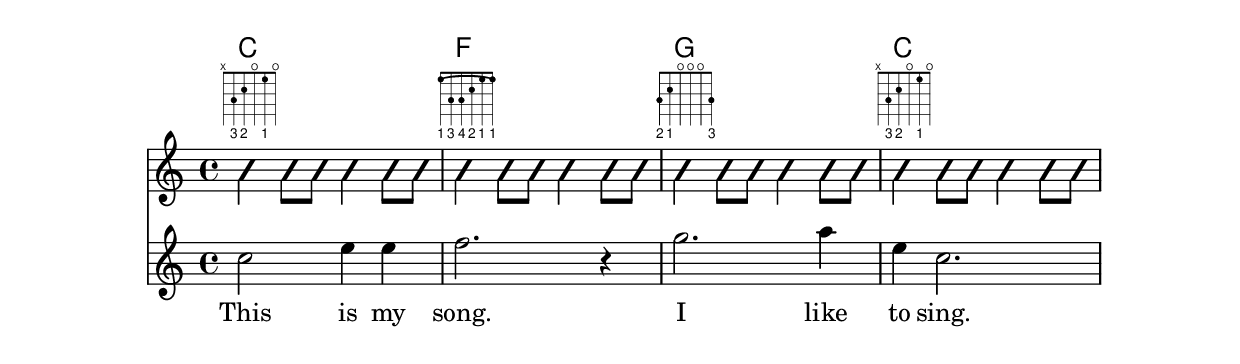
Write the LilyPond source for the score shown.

%% DO NOT EDIT this file manually; it is automatically
%% generated from LSR http://lsr.dsi.unimi.it
%% Make any changes in LSR itself, or in Documentation/snippets/new/ ,
%% and then run scripts/auxiliar/makelsr.py
%%
%% This file is in the public domain.
\version "2.14.2"

\header {
  lsrtags = "fretted-strings, rhythms"

  texidoc = "
For guitar music, it is possible to show strum rhythms, along with
melody notes, chord names and fret diagrams.

"
  doctitle = "Guitar strum rhythms"
} % begin verbatim


\include "predefined-guitar-fretboards.ly"
<<
  \new ChordNames {
    \chordmode {
      c1 | f | g | c
    }
  }
  \new FretBoards {
    \chordmode {
      c1 | f | g | c
    }
  }
  \new Voice \with {
    \consists "Pitch_squash_engraver"
  } {
    \relative c'' {
      \improvisationOn
      c4 c8 c c4 c8 c
      f4 f8 f f4 f8 f
      g4 g8 g g4 g8 g
      c4 c8 c c4 c8 c
    }
  }
  \new Voice = "melody" {
    \relative c'' {
      c2 e4 e4
      f2. r4
      g2. a4
      e4 c2.
    }
  }
  \new Lyrics {
    \lyricsto "melody" {
      This is my song.
      I like to sing.
    }
  }
>>
